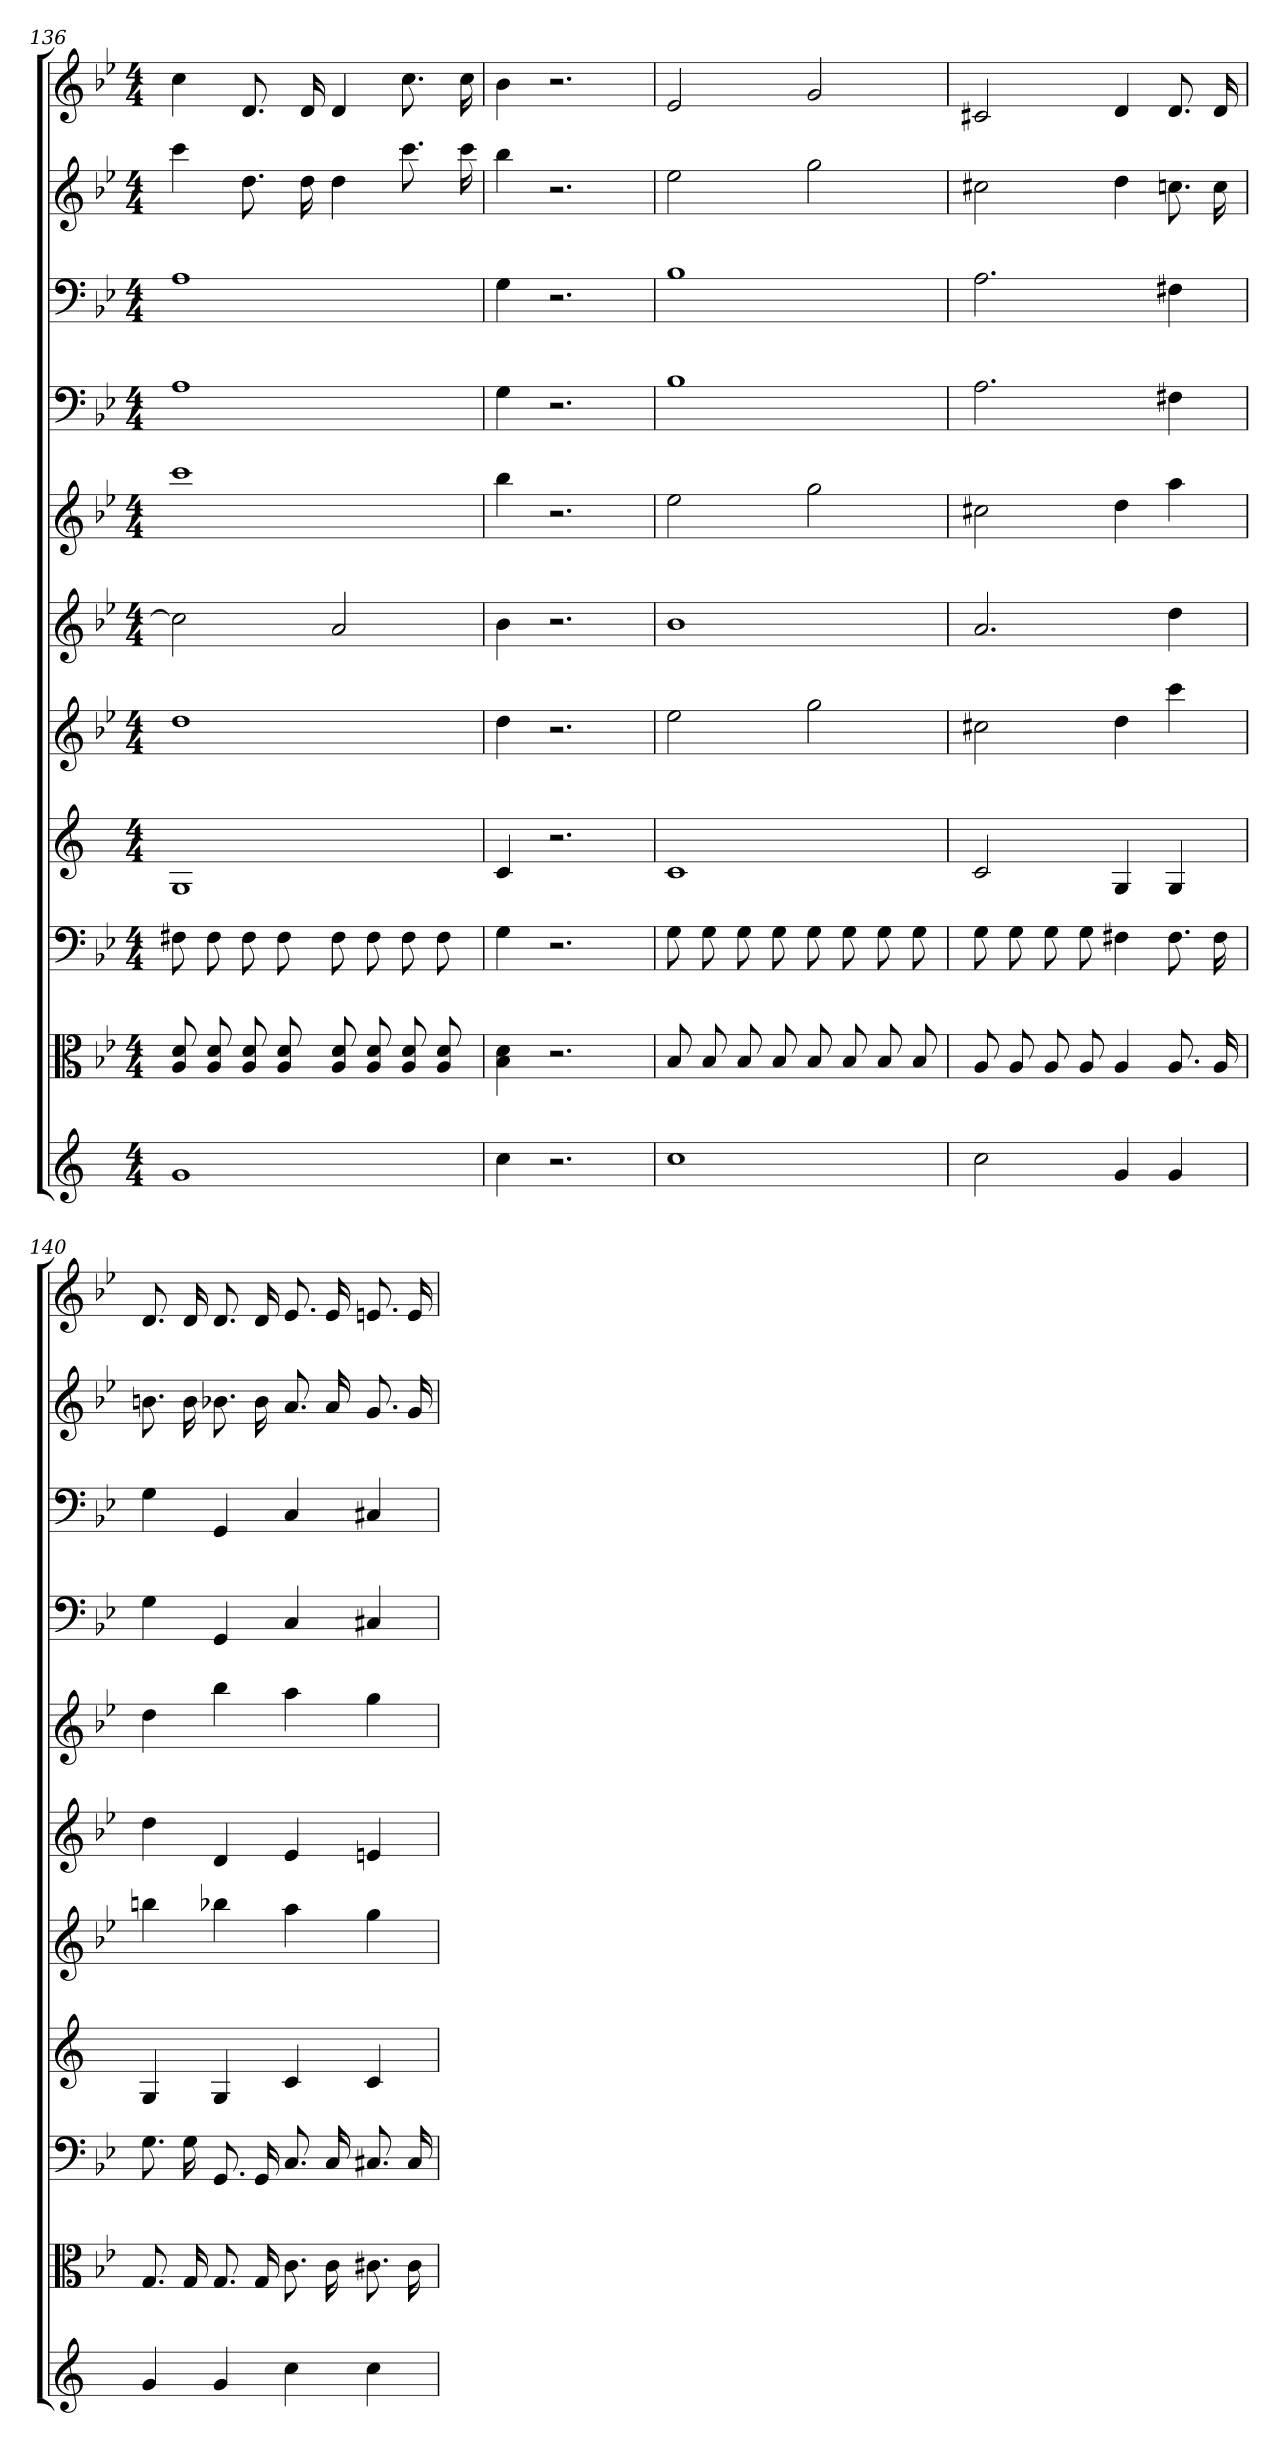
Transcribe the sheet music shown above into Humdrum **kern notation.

**kern	**kern	**kern	**kern	**kern	**kern	**kern	**kern	**kern	**kern	**kern
*part11	*part10	*part9	*part8	*part7	*part6	*part5	*part4	*part3	*part2	*part1
*staff11	*staff10	*staff9	*staff8	*staff7	*staff6	*staff5	*staff4	*staff3	*staff2	*staff1
*	*clefC3	*clefF4	*	*	*	*	*clefF4	*clefF4	*	*
*k[]	*k[b-e-]	*k[b-e-]	*k[]	*k[b-e-]	*k[b-e-]	*k[b-e-]	*k[b-e-]	*k[b-e-]	*k[b-e-]	*k[b-e-]
*M4/4	*M4/4	*M4/4	*M4/4	*M4/4	*M4/4	*M4/4	*M4/4	*M4/4	*M4/4	*M4/4
=136	=136	=136	=136	=136	=136	=136	=136	=136	=136	=136
1g	8A 8d	8F#X	1G	1dd	2cc]	1ccc	1A	1A	4ccc	4cc
.	8A 8d	8F#	.	.	.	.	.	.	.	.
.	8A 8d	8F#	.	.	.	.	.	.	8.dd	8.d
.	8A 8d	8F#	.	.	.	.	.	.	.	.
.	.	.	.	.	.	.	.	.	16dd	16d
.	8A 8d	8F#	.	.	2a	.	.	.	4dd	4d
.	8A 8d	8F#	.	.	.	.	.	.	.	.
.	8A 8d	8F#	.	.	.	.	.	.	8.ccc	8.cc
.	8A 8d	8F#	.	.	.	.	.	.	.	.
.	.	.	.	.	.	.	.	.	16ccc	16cc
=137	=137	=137	=137	=137	=137	=137	=137	=137	=137	=137
4cc	4B- 4d	4G	4c	4dd	4b-	4bb-	4G	4G	4bb-	4b-
2.r	2.r	2.r	2.r	2.r	2.r	2.r	2.r	2.r	2.r	2.r
=138	=138	=138	=138	=138	=138	=138	=138	=138	=138	=138
1cc	8B-	8G	1c	2ee-	1b-	2ee-	1B-	1B-	2ee-	2e-
.	8B-	8G	.	.	.	.	.	.	.	.
.	8B-	8G	.	.	.	.	.	.	.	.
.	8B-	8G	.	.	.	.	.	.	.	.
.	8B-	8G	.	2gg	.	2gg	.	.	2gg	2g
.	8B-	8G	.	.	.	.	.	.	.	.
.	8B-	8G	.	.	.	.	.	.	.	.
.	8B-	8G	.	.	.	.	.	.	.	.
=139	=139	=139	=139	=139	=139	=139	=139	=139	=139	=139
2cc	8A	8G	2c	2cc#X	2.a	2cc#X	2.A	2.A	2cc#X	2c#X
.	8A	8G	.	.	.	.	.	.	.	.
.	8A	8G	.	.	.	.	.	.	.	.
.	8A	8G	.	.	.	.	.	.	.	.
4g	4A	4F#X	4G	4dd	.	4dd	.	.	4dd	4d
4g	8.A	8.F#	4G	4ccc	4dd	4aa	4F#X	4F#X	8.ccn	8.d
.	16A	16F#	.	.	.	.	.	.	16cc	16d
=140	=140	=140	=140	=140	=140	=140	=140	=140	=140	=140
4g	8.G	8.G	4G	4bbn	4dd	4dd	4G	4G	8.bn	8.d
.	16G	16G	.	.	.	.	.	.	16b	16d
4g	8.G	8.GG	4G	4bb-X	4d	4bb-	4GG	4GG	8.b-X	8.d
.	16G	16GG	.	.	.	.	.	.	16b-	16d
4cc	8.c	8.C	4c	4aa	4e-	4aa	4C	4C	8.a	8.e-
.	16c	16C	.	.	.	.	.	.	16a	16e-
4cc	8.c#X	8.C#X	4c	4gg	4en	4gg	4C#X	4C#X	8.g	8.en
.	16c#	16C#	.	.	.	.	.	.	16g	16e
=	=	=	=	=	=	=	=	=	=	=
*-	*-	*-	*-	*-	*-	*-	*-	*-	*-	*-
